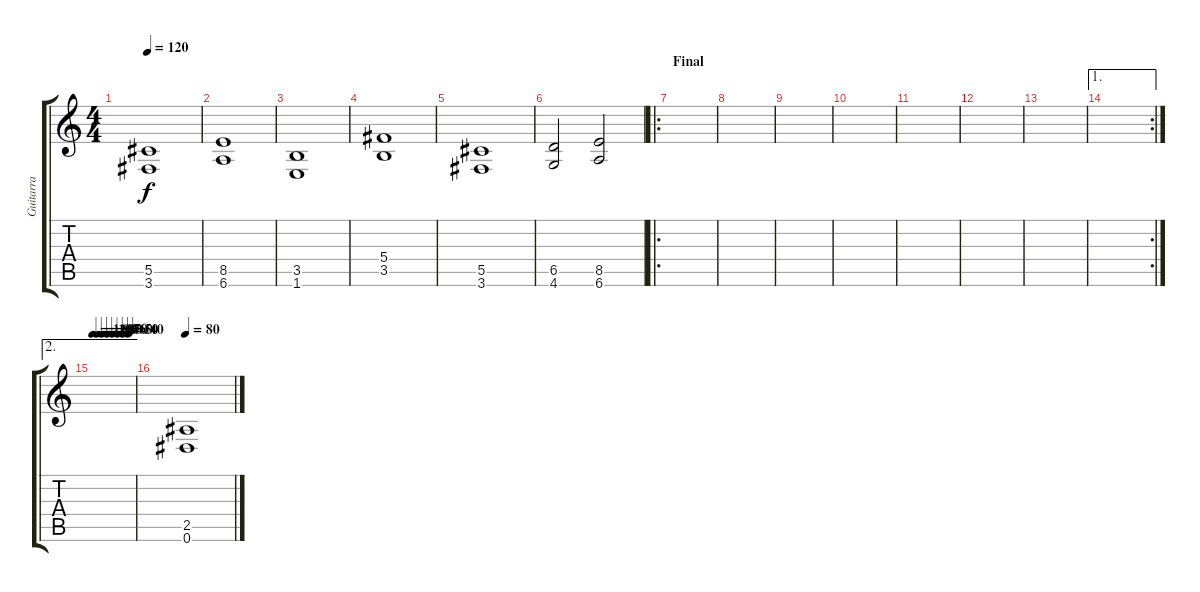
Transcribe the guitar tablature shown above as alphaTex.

\track ("Guitarra" "Guitarra") {instrument distortionguitar}
\staff {score tabs}
\tuning (Eb4 Bb3 Gb3 Db3 Ab2 Eb2) {hide}
\ts (4 4)
\tempo 120
\clef g2
\ks c
(5.5 3.6).1{dy f} |
(8.5 6.6).1 |
(3.5 1.6).1 |
(5.4 3.5).1 |
(5.5 3.6).1 |
(6.5 4.6).2 (8.5 6.6).2 |
\ro
\section ("" "Final")
|
|
|
|
|
|
|
\ae 1
\rc 2
|
\ae 2
\tempo 110
\tempo (100 0.125)
\tempo (90 0.25)
\tempo (80 0.375)
\tempo (70 0.5)
\tempo (60 0.625)
\tempo (50 0.75)
\tempo (40 0.875)
|
\tempo 80
(2.5 0.6).1
